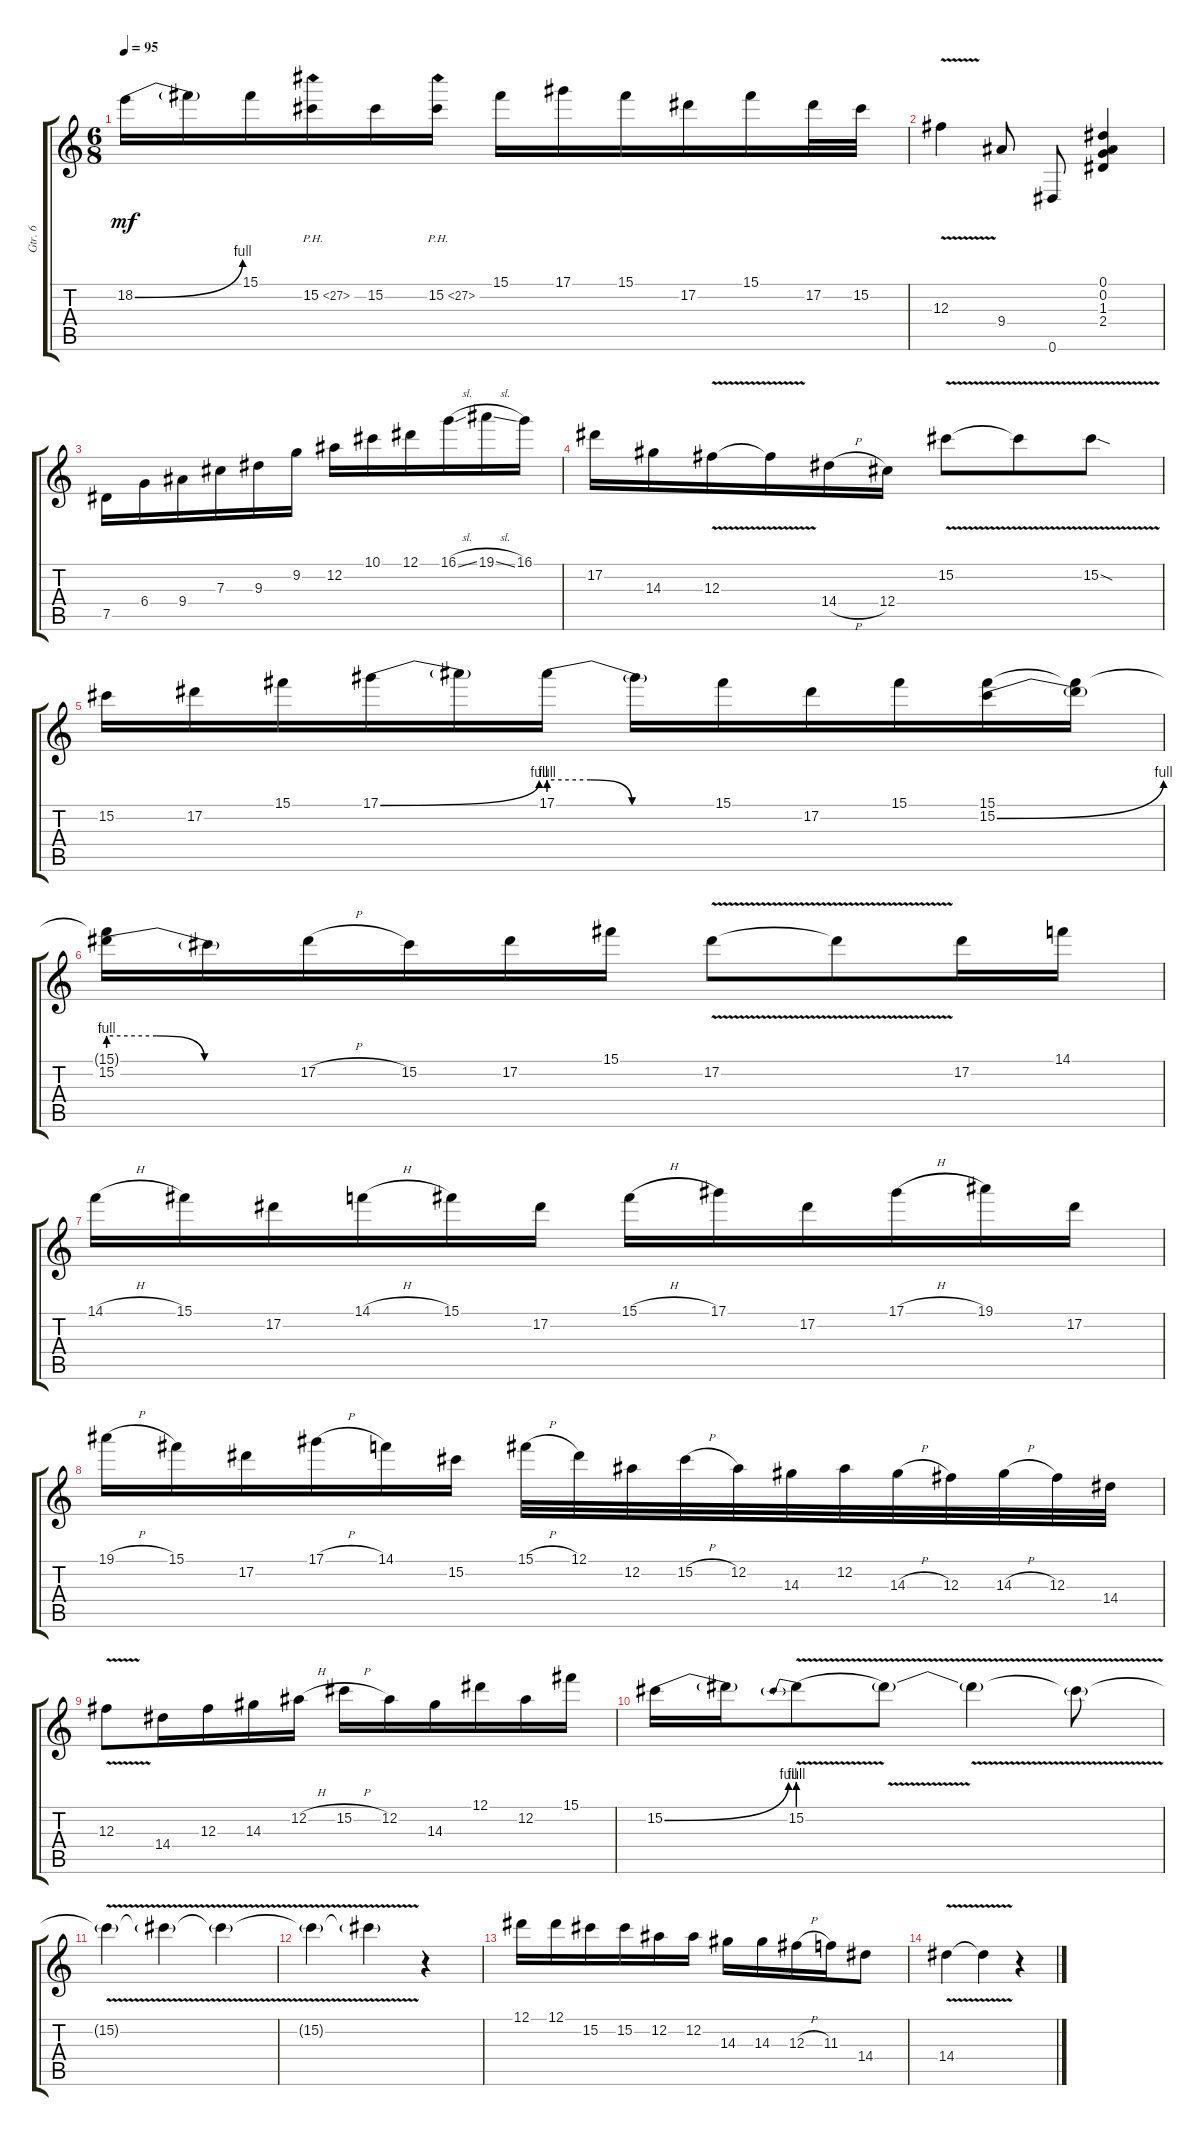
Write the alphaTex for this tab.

\track ("Gtr. 6" "Gtr. 6") {instrument distortionguitar}
\staff {score tabs}
\tuning (Eb4 Bb3 Gb3 Db3 Ab2 Eb2) {hide}
\ts (6 8)
\tempo 95
\clef g2
\ks c
18.2{be (bend 0 0 60 4)}.16{dy mf} 18.2{t}.16 15.1.16 15.2{ph 12}.16 15.2.16 15.2{ph 12}.16 15.1.16 17.1.16 15.1.16 17.2.16 15.1.16 17.2.32 15.2.32 |
12.3{v}.4 9.4.8 0.6.8 (0.1 0.2 1.3 2.4).4 |
7.5.16 6.4.16 9.4.16 7.3.16 9.3.16 9.2.16 12.2.16 10.1.16 12.1.16 16.1{sl}.16 19.1{sl}.16 16.1.16 |
17.2.16 14.3.16 12.3{v}.16 12.3{v t}.16 14.4{h}.16 12.4.16 15.2{v}.8 15.2{v t}.8 15.2{v sod}.8 |
15.2.16 17.2.16 15.1.16 17.1{be (bend 0 0 60 4)}.16 17.1{t}.16 17.1{be (custom 0 4 15 4 30 0 60 0)}.16 17.1{t}.16 15.1.16 17.2.16 15.1.16 (15.1 15.2{be (bend 0 0 60 4)}).16 (15.1{t} 15.2{t}).16 |
(15.1{t} 15.2{be (custom 0 4 15 4 30 0 60 0)}).16 15.2{t}.16 17.2{h}.16 15.2.16 17.2.16 15.1.16 17.2{v}.8 17.2{v t}.8 17.2.16 14.1.16 |
14.1{h}.16 15.1.16 17.2.16 14.1{h}.16 15.1.16 17.2.16 15.1{h}.16 17.1.16 17.2.16 17.1{h}.16 19.1.16 17.2.16 |
19.1{h}.16 15.1.16 17.2.16 17.1{h}.16 14.1.16 15.2.16 15.1{h}.32 12.1.32 12.2.32 15.2{h}.32 12.2.32 14.3.32 12.2.32 14.3{h}.32 12.3.32 14.3{h}.32 12.3.32 14.4.32 |
12.3{v}.8 14.4.16 12.3.16 14.3.16 12.2{h}.16 15.2{h}.16 12.2.16 14.3.16 12.1.16 12.2.16 15.1.16 |
15.2{be (bend 0 0 60 4)}.16 15.2{t}.16 15.2{be (prebend 0 4 60 4) v}.8 15.2{v t}.8 15.2{v t}.4 15.2{v t}.8 |
15.2{v t}.4 15.2{v t}.4 15.2{v t}.4 |
15.2{v t}.4 15.2{v t}.4 r.4 |
12.1.16 12.1.16 15.2.16 15.2.16 12.2.16 12.2.16 14.3.16 14.3.16 12.3{h}.16 11.3.16 14.4.8 |
14.4{v}.4 14.4{v t}.4 r.4
